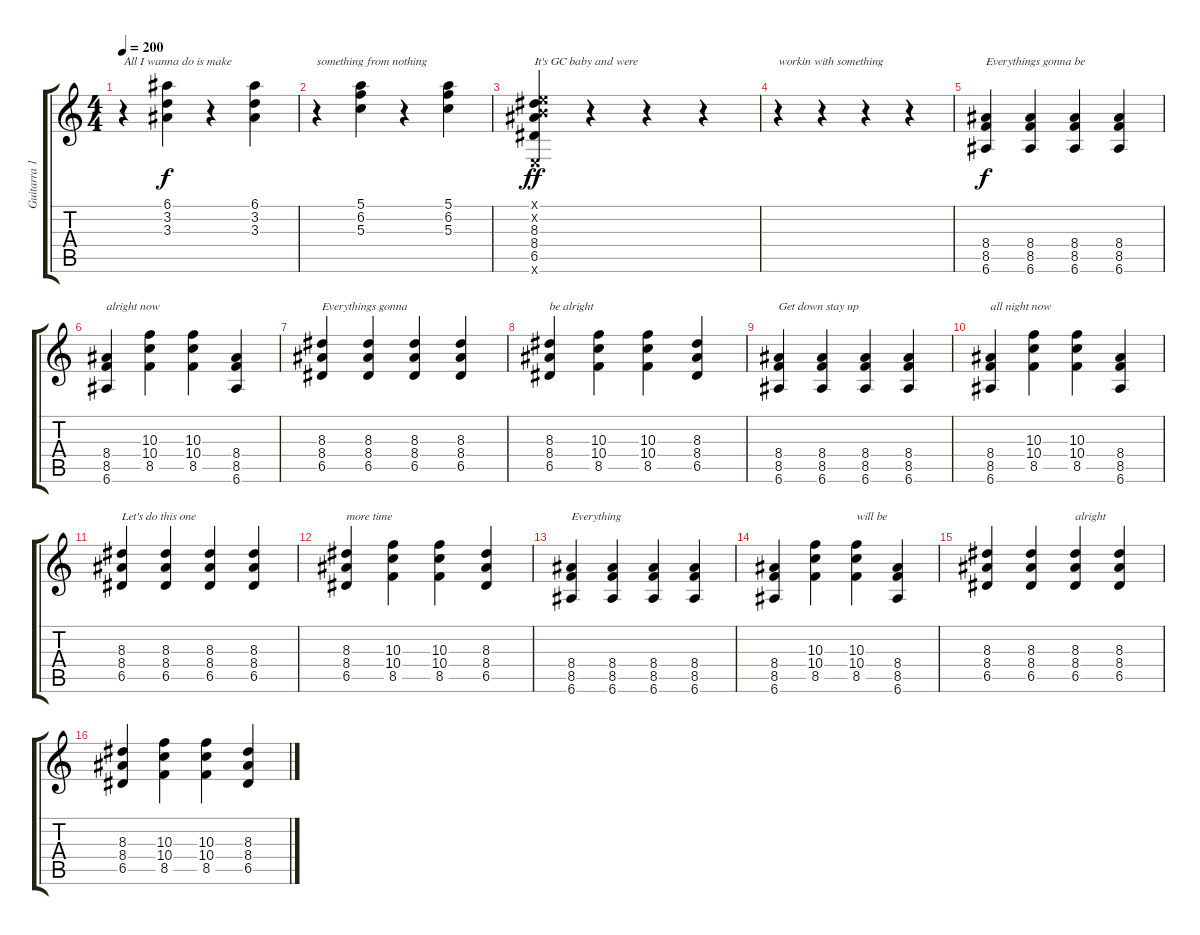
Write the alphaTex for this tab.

\track ("Guitarra 1" "Guitarra 1") {instrument distortionguitar}
\staff {score tabs}
\tuning (E4 B3 G3 D3 A2 E2) {hide}
\ts (4 4)
\tempo 200
\clef g2
\ks c
r.4{txt "All I wanna do is make " dy f} (6.1 3.2 3.3).4 r.4 (6.1 3.2 3.3).4 |
r.4{txt "something from nothing"} (5.1 6.2 5.3).4 r.4 (5.1 6.2 5.3).4 |
(0.1{x} 0.2{x} 8.3 8.4 6.5 0.6{x}).4{txt "It's GC baby and were " dy ff} r.4 r.4 r.4 |
r.4{txt "workin with something "} r.4 r.4 r.4 |
(8.4 8.5 6.6).4{txt "Everythings gonna be " dy f} (8.4 8.5 6.6).4 (8.4 8.5 6.6).4 (8.4 8.5 6.6).4 |
(8.4 8.5 6.6).4{txt "alright now"} (10.3 10.4 8.5).4 (10.3 10.4 8.5).4 (8.4 8.5 6.6).4 |
(8.3 8.4 6.5).4{txt "Everythings gonna "} (8.3 8.4 6.5).4 (8.3 8.4 6.5).4 (8.3 8.4 6.5).4 |
(8.3 8.4 6.5).4{txt "be alright"} (10.3 10.4 8.5).4 (10.3 10.4 8.5).4 (8.3 8.4 6.5).4 |
(8.4 8.5 6.6).4{txt "Get down stay up "} (8.4 8.5 6.6).4 (8.4 8.5 6.6).4 (8.4 8.5 6.6).4 |
(8.4 8.5 6.6).4{txt "all night now"} (10.3 10.4 8.5).4 (10.3 10.4 8.5).4 (8.4 8.5 6.6).4 |
(8.3 8.4 6.5).4{txt "Let's do this one "} (8.3 8.4 6.5).4 (8.3 8.4 6.5).4 (8.3 8.4 6.5).4 |
(8.3 8.4 6.5).4{txt "more time "} (10.3 10.4 8.5).4 (10.3 10.4 8.5).4 (8.3 8.4 6.5).4 |
(8.4 8.5 6.6).4{txt "Everything "} (8.4 8.5 6.6).4 (8.4 8.5 6.6).4 (8.4 8.5 6.6).4 |
(8.4 8.5 6.6).4 (10.3 10.4 8.5).4 (10.3 10.4 8.5).4{txt "will be"} (8.4 8.5 6.6).4 |
(8.3 8.4 6.5).4 (8.3 8.4 6.5).4 (8.3 8.4 6.5).4{txt "alright"} (8.3 8.4 6.5).4 |
(8.3 8.4 6.5).4 (10.3 10.4 8.5).4 (10.3 10.4 8.5).4 (8.3 8.4 6.5).4
